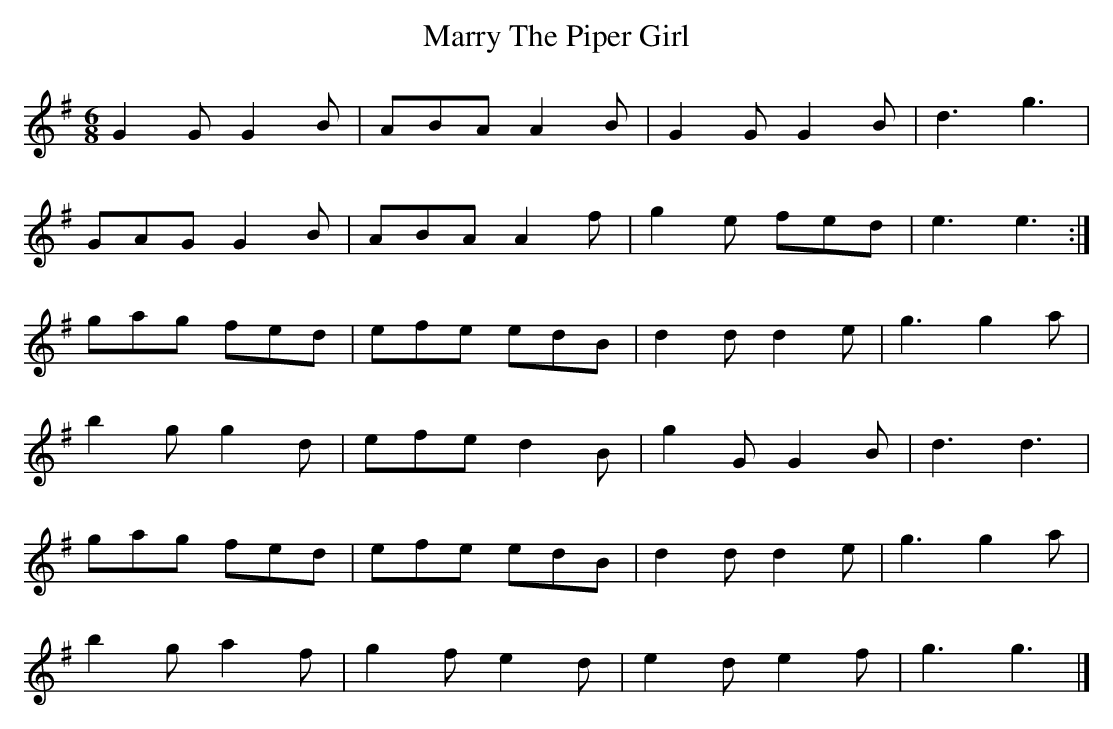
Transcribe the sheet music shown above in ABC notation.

X:1
T: Marry The Piper Girl
M: 6/8
L: 1/8
K: G
G2 G G2 B | ABA  A2 B | G2 G G2 B | d3 g3   |
GAG  G2 B | ABA  A2 f | g2 e fed  | e3 e3  :|
gag  fed  | efe  edB  | d2 d d2 e | g3 g2 a |
b2 g g2 d | efe  d2 B | g2 G G2 B | d3 d3   |
gag  fed  | efe  edB  | d2 d d2 e | g3 g2 a |
b2 g a2 f | g2 f e2 d | e2 d e2 f | g3 g3   |]
